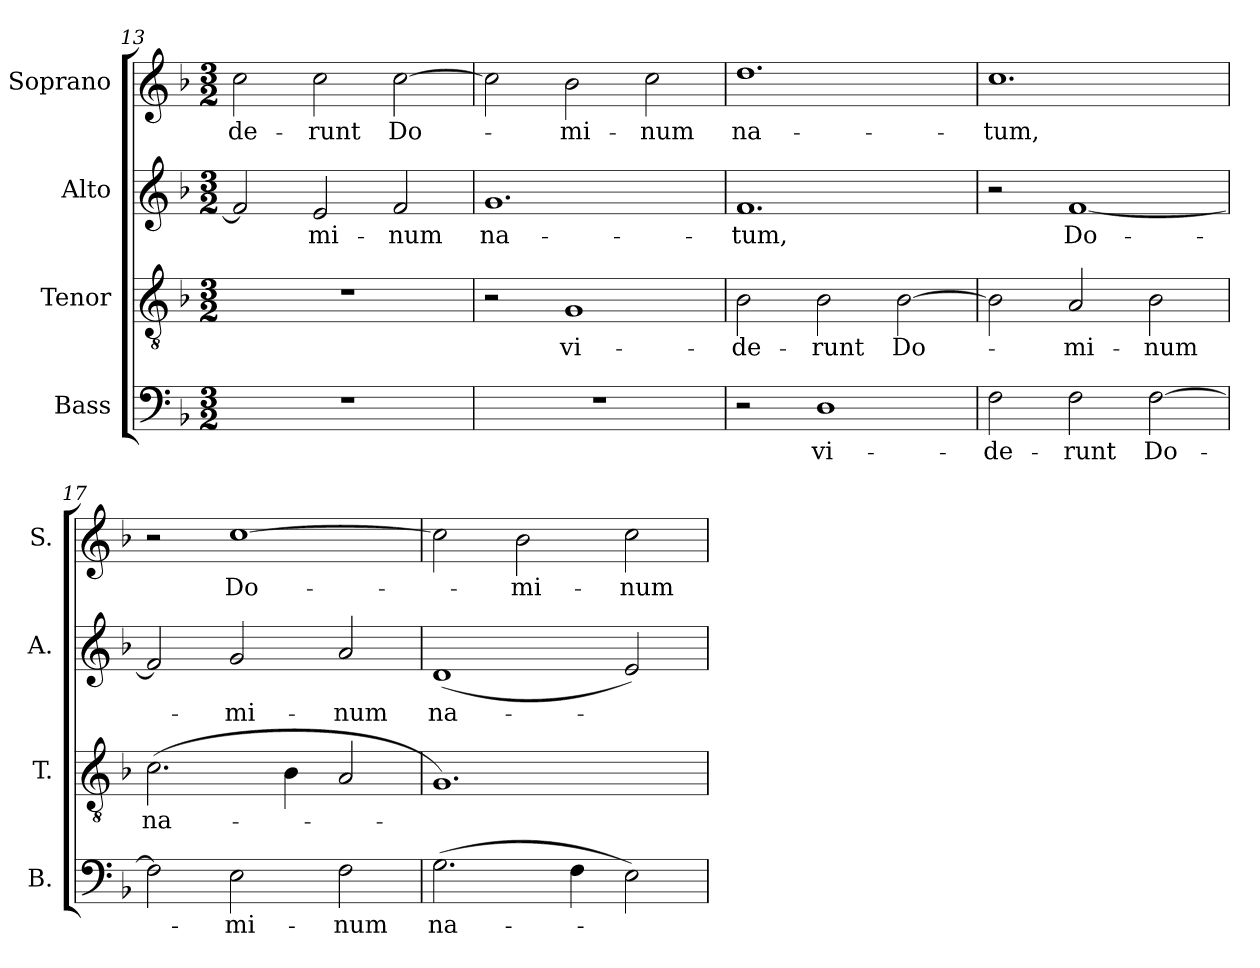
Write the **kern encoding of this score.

**kern	**text	**kern	**text	**kern	**text	**kern	**text
*part4	*part4	*part3	*part3	*part2	*part2	*part1	*part1
*staff4	*staff4	*staff3	*staff3	*staff2	*staff2	*staff1	*staff1
*I"Bass	*	*I"Tenor	*	*I"Alto	*	*I"Soprano	*
*I'B.	*	*I'T.	*	*I'A.	*	*I'S.	*
*clefF4	*	*clefGv2	*	*clefG2	*	*clefG2	*
*	*	*ITrd7c12	*	*	*	*	*
*k[b-]	*	*k[b-]	*	*k[b-]	*	*k[b-]	*
*F:	*	*F:	*	*F:	*	*F:	*
*M3/2	*	*M3/2	*	*M3/2	*	*M3/2	*
=13	=13	=13	=13	=13	=13	=13	=13
!LO:N:vis=1	!	!LO:N:vis=1	!	!	!	!	!
!	!	!	!	!	!	!	!LO:LY:b:color=#000000
1.r	.	1.r	.	2fi/]	.	2cci\	-de-
!	!	!	!	!	!LO:LY:b:color=#000000	!	!
!	!	!	!	!	!	!	!LO:LY:b:color=#000000
.	.	.	.	2ei/	-mi-	2cci\	-runt
!	!	!	!	!	!LO:LY:b:color=#000000	!	!
!	!	!	!	!	!	!	!LO:LY:b:color=#000000
.	.	.	.	2fi/	-num	[2cci\	Do-
=14	=14	=14	=14	=14	=14	=14	=14
!LO:N:vis=1	!	!	!	!	!	!	!
!	!	!	!	!	!LO:LY:b:color=#000000	!	!
1.r	.	2r	.	1.gi	na-	2cci\]	.
!	!	!	!LO:LY:b:color=#000000	!	!	!	!
!	!	!	!	!	!	!	!LO:LY:b:color=#000000
.	.	1GGi	vi-	.	.	2b-i\	-mi-
!	!	!	!	!	!	!	!LO:LY:b:color=#000000
.	.	.	.	.	.	2cci\	-num
=15	=15	=15	=15	=15	=15	=15	=15
!	!	!	!LO:LY:b:color=#000000	!	!	!	!
!	!	!	!	!	!LO:LY:b:color=#000000	!	!
!	!	!	!	!	!	!	!LO:LY:b:color=#000000
2r	.	2BB-i\	-de-	1.fi	-tum,	1.ddi	na-
!	!LO:LY:b:color=#000000	!	!	!	!	!	!
!	!	!	!LO:LY:b:color=#000000	!	!	!	!
1Di	vi-	2BB-i\	-runt	.	.	.	.
!	!	!	!LO:LY:b:color=#000000	!	!	!	!
.	.	[2BB-i\	Do-	.	.	.	.
=16	=16	=16	=16	=16	=16	=16	=16
!	!LO:LY:b:color=#000000	!	!	!	!	!	!
!	!	!	!	!	!	!	!LO:LY:b:color=#000000
2Fi\	-de-	2BB-i\]	.	2r	.	1.cci	-tum,
!	!LO:LY:b:color=#000000	!	!	!	!	!	!
!	!	!	!LO:LY:b:color=#000000	!	!	!	!
!	!	!	!	!	!LO:LY:b:color=#000000	!	!
2Fi\	-runt	2AAi/	-mi-	[1fi	Do-	.	.
!	!LO:LY:b:color=#000000	!	!	!	!	!	!
!	!	!	!LO:LY:b:color=#000000	!	!	!	!
[2Fi\	Do-	2BB-i\	-num	.	.	.	.
!!LO:LB:g=z
=17	=17	=17	=17	=17	=17	=17	=17
!	!	!	!LO:LY:b:color=#000000	!	!	!	!
2Fi\]	.	(2.Ci\	na-	2fi/]	.	2r	.
!	!LO:LY:b:color=#000000	!	!	!	!	!	!
!	!	!	!	!	!LO:LY:b:color=#000000	!	!
!	!	!	!	!	!	!	!LO:LY:b:color=#000000
2Ei\	-mi-	.	.	2gi/	-mi-	[1cci	Do-
.	.	4BB-i\	.	.	.	.	.
!	!LO:LY:b:color=#000000	!	!	!	!	!	!
!	!	!	!	!	!LO:LY:b:color=#000000	!	!
2Fi\	-num	2AAi/	.	2ai/	-num	.	.
=18	=18	=18	=18	=18	=18	=18	=18
!	!LO:LY:b:color=#000000	!	!	!	!	!	!
!	!	!	!	!	!LO:LY:b:color=#000000	!	!
(2.Gi\	na-	1.GGi)	.	(1di	na-	2cci\]	.
!	!	!	!	!	!	!	!LO:LY:b:color=#000000
.	.	.	.	.	.	2b-i\	-mi-
4Fi\	.	.	.	.	.	.	.
!	!	!	!	!	!	!	!LO:LY:b:color=#000000
2Ei\)	.	.	.	2ei/)	.	2cci\	-num
=	=	=	=	=	=	=	=
*-	*-	*-	*-	*-	*-	*-	*-
